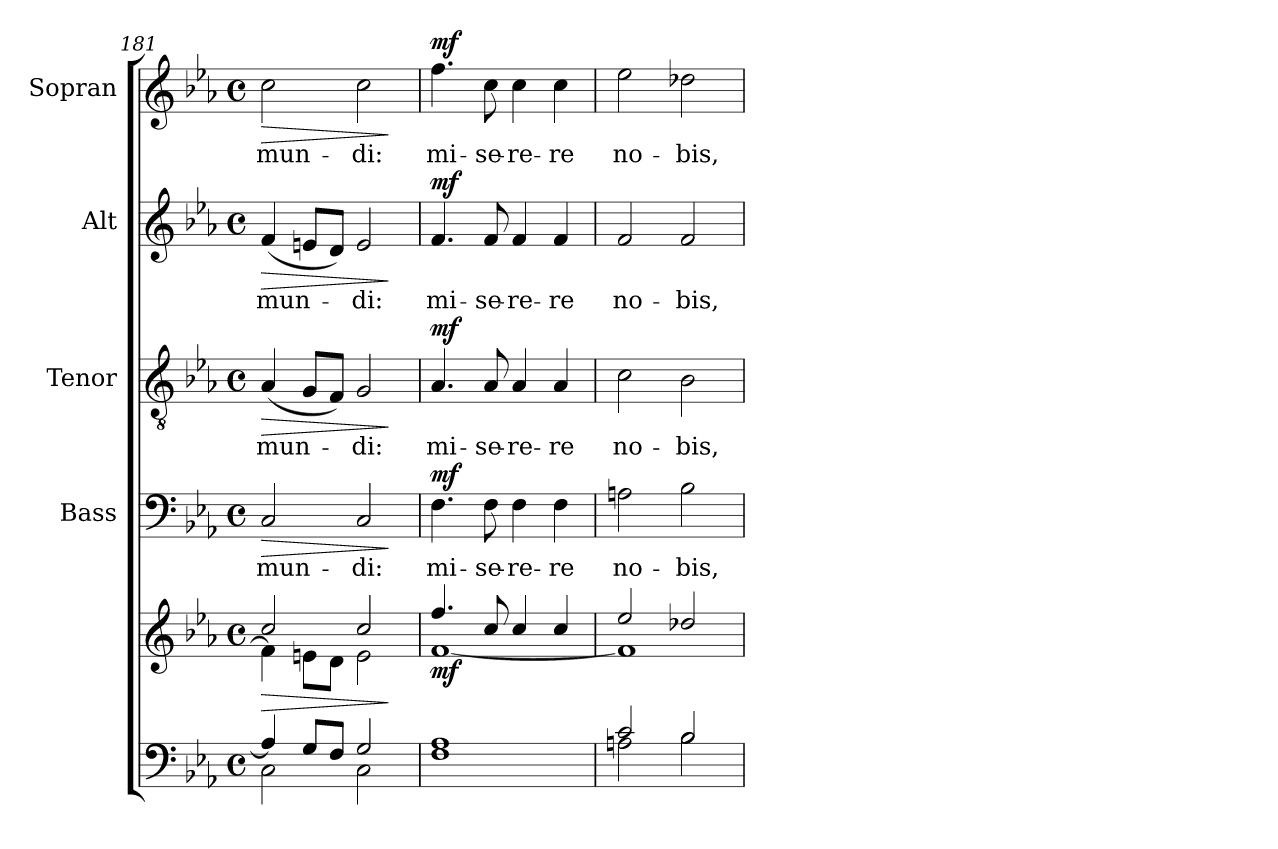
**kern	**kern	**dynam	**kern	**text	**dynam	**kern	**text	**dynam	**kern	**text	**dynam	**kern	**text	**dynam
*part5	*part5	*part5	*part4	*part4	*part4	*part3	*part3	*part3	*part2	*part2	*part2	*part1	*part1	*part1
*staff6	*staff5	*staff5/6	*staff4	*staff4	*staff4	*staff3	*staff3	*staff3	*staff2	*staff2	*staff2	*staff1	*staff1	*staff1
*	*	*	*I"Bass	*	*	*I"Tenor	*	*	*I"Alt	*	*	*I"Sopran	*	*
*	*	*	*I'B.	*	*	*I'T.	*	*	*I'A.	*	*	*I'S.	*	*
*clefF4	*clefG2	*	*clefF4	*	*	*clefGv2	*	*	*clefG2	*	*	*clefG2	*	*
*k[b-e-a-]	*k[b-e-a-]	*	*k[b-e-a-]	*	*	*k[b-e-a-]	*	*	*k[b-e-a-]	*	*	*k[b-e-a-]	*	*
*E-:	*E-:	*	*E-:	*	*	*E-:	*	*	*E-:	*	*	*E-:	*	*
*M4/4	*M4/4	*	*M4/4	*	*	*M4/4	*	*	*M4/4	*	*	*M4/4	*	*
*met(c)	*met(c)	*	*met(c)	*	*	*met(c)	*	*	*met(c)	*	*	*met(c)	*	*
=181	=181	=181	=181	=181	=181	=181	=181	=181	=181	=181	=181	=181	=181	=181
*^	*	*	*	*	*	*	*	*	*	*	*	*	*	*
!	!	!	!LO:HP:b	!	!LO:LY:b	!LO:HP:b	!	!LO:LY:b	!LO:HP:b	!	!LO:LY:b	!LO:HP:b	!	!LO:LY:b	!LO:HP:b
*	*	*^	*	*	*	*	*	*	*	*	*	*	*	*	*
4A-/]	2C\	2cc/	4f\]	>	2C/	mun-	>	(<4A-/	mun-	>	(<4f/	mun-	>	2cc\	mun-	>
8G/L	.	.	8en\L	.	.	.	.	8G/L	.	.	8en/L	.	.	.	.	.
8F/J	.	.	8d\J	.	.	.	.	8F/J)	.	.	8d/J)	.	.	.	.	.
!	!	!	!	!	!	!LO:LY:b	!	!	!LO:LY:b	!	!	!LO:LY:b	!	!	!LO:LY:b	!
2G/	2C\	2cc/	2e\	.	2C/	-di:	.	2G/	-di:	.	2e/	-di:	.	2cc\	-di:	.
*v	*v	*	*	*	*	*	*	*	*	*	*	*	*	*	*	*
*	*v	*v	*	*	*	*	*	*	*	*	*	*	*	*	*
.	.	]	.	.	]	.	.	]	.	.	]	.	.	]
=182	=182	=182	=182	=182	=182	=182	=182	=182	=182	=182	=182	=182	=182	=182
*^	*^	*	*	*	*	*	*	*	*	*	*	*	*	*
!	!	!	!	!LO:DY:b	!	!LO:LY:b	!LO:DY:a	!	!LO:LY:b	!LO:DY:a	!	!LO:LY:b	!LO:DY:a	!	!LO:LY:b	!LO:DY:a
1A-	1F	4.ff/	[<1f	mf	4.F\	mi-	mf	4.A-/	mi-	mf	4.f/	mi-	mf	4.ff\	mi-	mf
!	!	!	!	!	!	!LO:LY:b	!	!	!LO:LY:b	!	!	!LO:LY:b	!	!	!LO:LY:b	!
.	.	8cc/	.	.	8F\	-se-	.	8A-/	-se-	.	8f/	-se-	.	8cc\	-se-	.
!	!	!	!	!	!	!LO:LY:b	!	!	!LO:LY:b	!	!	!LO:LY:b	!	!	!LO:LY:b	!
.	.	4cc/	.	.	4F\	-re-	.	4A-/	-re-	.	4f/	-re-	.	4cc\	-re-	.
!	!	!	!	!	!	!LO:LY:b	!	!	!LO:LY:b	!	!	!LO:LY:b	!	!	!LO:LY:b	!
.	.	4cc/	.	.	4F\	-re	.	4A-/	-re	.	4f/	-re	.	4cc\	-re	.
=183	=183	=183	=183	=183	=183	=183	=183	=183	=183	=183	=183	=183	=183	=183	=183	=183
!	!	!	!	!	!	!LO:LY:b	!	!	!LO:LY:b	!	!	!LO:LY:b	!	!	!LO:LY:b	!
2c/	2An\	2ee-/	1f]	.	2An\	no-	.	2c\	no-	.	2f/	no-	.	2ee-\	no-	.
!	!	!	!	!	!	!LO:LY:b	!	!	!LO:LY:b	!	!	!LO:LY:b	!	!	!LO:LY:b	!
2B-/	2B-\	2dd-X/	.	.	2B-\	-bis,	.	2B-\	-bis,	.	2f/	-bis,	.	2dd-X\	-bis,	.
*v	*v	*	*	*	*	*	*	*	*	*	*	*	*	*	*	*
*	*v	*v	*	*	*	*	*	*	*	*	*	*	*	*	*
=	=	=	=	=	=	=	=	=	=	=	=	=	=	=
*-	*-	*-	*-	*-	*-	*-	*-	*-	*-	*-	*-	*-	*-	*-
